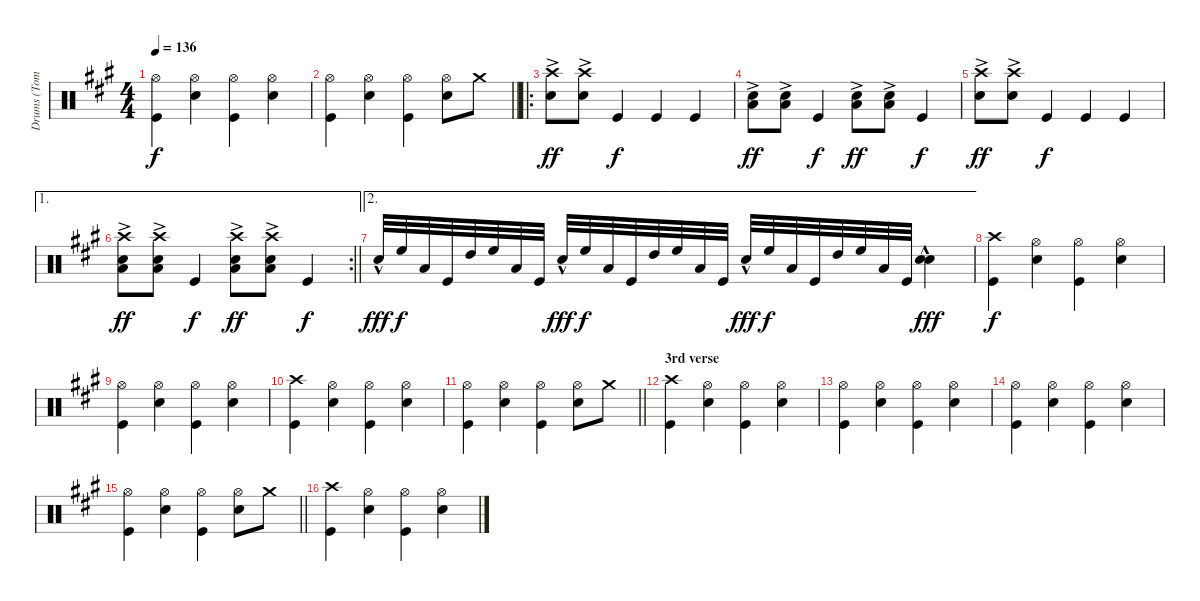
\track ("Drums (Tommy Aldridge)" "Drums (Tom") {instrument percussion}
\staff {score}
\articulation defaults
\ts (4 4)
\tempo 136
\clef neutral
\ks a
("Hi-Hat (open)" "Kick (hit)").4{dy f} ("Hi-Hat (open)" "Snare (hit) 2").4 ("Hi-Hat (open)" "Kick (hit)").4 ("Hi-Hat (open)" "Snare (hit) 2").4 |
\barLineRight lightlight
("Hi-Hat (open)" "Kick (hit)").4 ("Hi-Hat (open)" "Snare (hit) 2").4 ("Hi-Hat (open)" "Kick (hit)").4 ("Hi-Hat (open)" "Snare (hit) 2").8 "Crash medium (hit)".8 |
\ro
("Crash high (hit)"{ac} "Snare (hit) 2"{ac}).8{dy ff} ("Crash high (hit)"{ac} "Snare (hit) 2"{ac}).8 "Kick (hit)".4{dy f} "Kick (hit)".4 "Kick (hit)".4 |
("Snare (hit) 2"{ac} "Low Floor Tom (hit)"{ac}).8{dy ff} ("Snare (hit) 2"{ac} "Low Floor Tom (hit)"{ac}).8 "Kick (hit)".4{dy f} ("Snare (hit) 2"{ac} "Low Floor Tom (hit)"{ac}).8{dy ff} ("Snare (hit) 2"{ac} "Low Floor Tom (hit)"{ac}).8 "Kick (hit)".4{dy f} |
("Crash high (hit)"{ac} "Snare (hit) 2"{ac}).8{dy ff} ("Crash high (hit)"{ac} "Snare (hit) 2"{ac}).8 "Kick (hit)".4{dy f} "Kick (hit)".4 "Kick (hit)".4 |
\ae 1
\rc 2
\barLineRight lightlight
("Crash high (hit)" "Snare (hit) 2"{ac} "Low Floor Tom (hit)"{ac}).8{dy ff} ("Crash high (hit)" "Snare (hit) 2"{ac} "Low Floor Tom (hit)"{ac}).8 "Kick (hit)".4{dy f} ("Crash high (hit)" "Snare (hit) 2"{ac} "Low Floor Tom (hit)"{ac}).8{dy ff} ("Crash high (hit)" "Snare (hit) 2"{ac} "Low Floor Tom (hit)"{ac}).8 "Kick (hit)".4{dy f} |
\ae 2 "Snare (hit) 2"{hac}.32{dy fff} "High Floor Tom (hit)".32{dy f} "Low Floor Tom (hit)".32 "Kick (hit)".32 "High Tom (hit)".32 "High Floor Tom (hit)".32 "Low Floor Tom (hit)".32 "Kick (hit)".32 "Snare (hit) 2"{hac}.32{dy fff} "High Floor Tom (hit)".32{dy f} "Low Floor Tom (hit)".32 "Kick (hit)".32 "High Tom (hit)".32 "High Floor Tom (hit)".32 "Low Floor Tom (hit)".32 "Kick (hit)".32 "Snare (hit) 2"{hac}.32{dy fff} "High Floor Tom (hit)".32{dy f} "Low Floor Tom (hit)".32 "Kick (hit)".32 "High Tom (hit)".32 "High Floor Tom (hit)".32 "Low Floor Tom (hit)".32 "Kick (hit)".32
("Snare (hit) 2"{hac} "Snare (hit) 2"{hac}).4{dy fff} |
("Crash high (hit)" "Kick (hit)").4{dy f} ("Hi-Hat (open)" "Snare (hit) 2").4 ("Hi-Hat (open)" "Kick (hit)").4 ("Hi-Hat (open)" "Snare (hit) 2").4 |
("Hi-Hat (open)" "Kick (hit)").4 ("Hi-Hat (open)" "Snare (hit) 2").4 ("Hi-Hat (open)" "Kick (hit)").4 ("Hi-Hat (open)" "Snare (hit) 2").4 |
("Crash high (hit)" "Kick (hit)").4 ("Hi-Hat (open)" "Snare (hit) 2").4 ("Hi-Hat (open)" "Kick (hit)").4 ("Hi-Hat (open)" "Snare (hit) 2").4 |
\barLineRight lightlight
("Hi-Hat (open)" "Kick (hit)").4 ("Hi-Hat (open)" "Snare (hit) 2").4 ("Hi-Hat (open)" "Kick (hit)").4 ("Hi-Hat (open)" "Snare (hit) 2").8 "Crash medium (hit)".8 |
\section ("" "3rd verse")
("Crash high (hit)" "Kick (hit)").4 ("Hi-Hat (open)" "Snare (hit) 2").4 ("Hi-Hat (open)" "Kick (hit)").4 ("Hi-Hat (open)" "Snare (hit) 2").4 |
("Hi-Hat (open)" "Kick (hit)").4 ("Hi-Hat (open)" "Snare (hit) 2").4 ("Hi-Hat (open)" "Kick (hit)").4 ("Hi-Hat (open)" "Snare (hit) 2").4 |
("Hi-Hat (open)" "Kick (hit)").4 ("Hi-Hat (open)" "Snare (hit) 2").4 ("Hi-Hat (open)" "Kick (hit)").4 ("Hi-Hat (open)" "Snare (hit) 2").4 |
\barLineRight lightlight
("Hi-Hat (open)" "Kick (hit)").4 ("Hi-Hat (open)" "Snare (hit) 2").4 ("Hi-Hat (open)" "Kick (hit)").4 ("Hi-Hat (open)" "Snare (hit) 2").8 "Crash medium (hit)".8 |
("Crash high (hit)" "Kick (hit)").4 ("Hi-Hat (open)" "Snare (hit) 2").4 ("Hi-Hat (open)" "Kick (hit)").4 ("Hi-Hat (open)" "Snare (hit) 2").4
